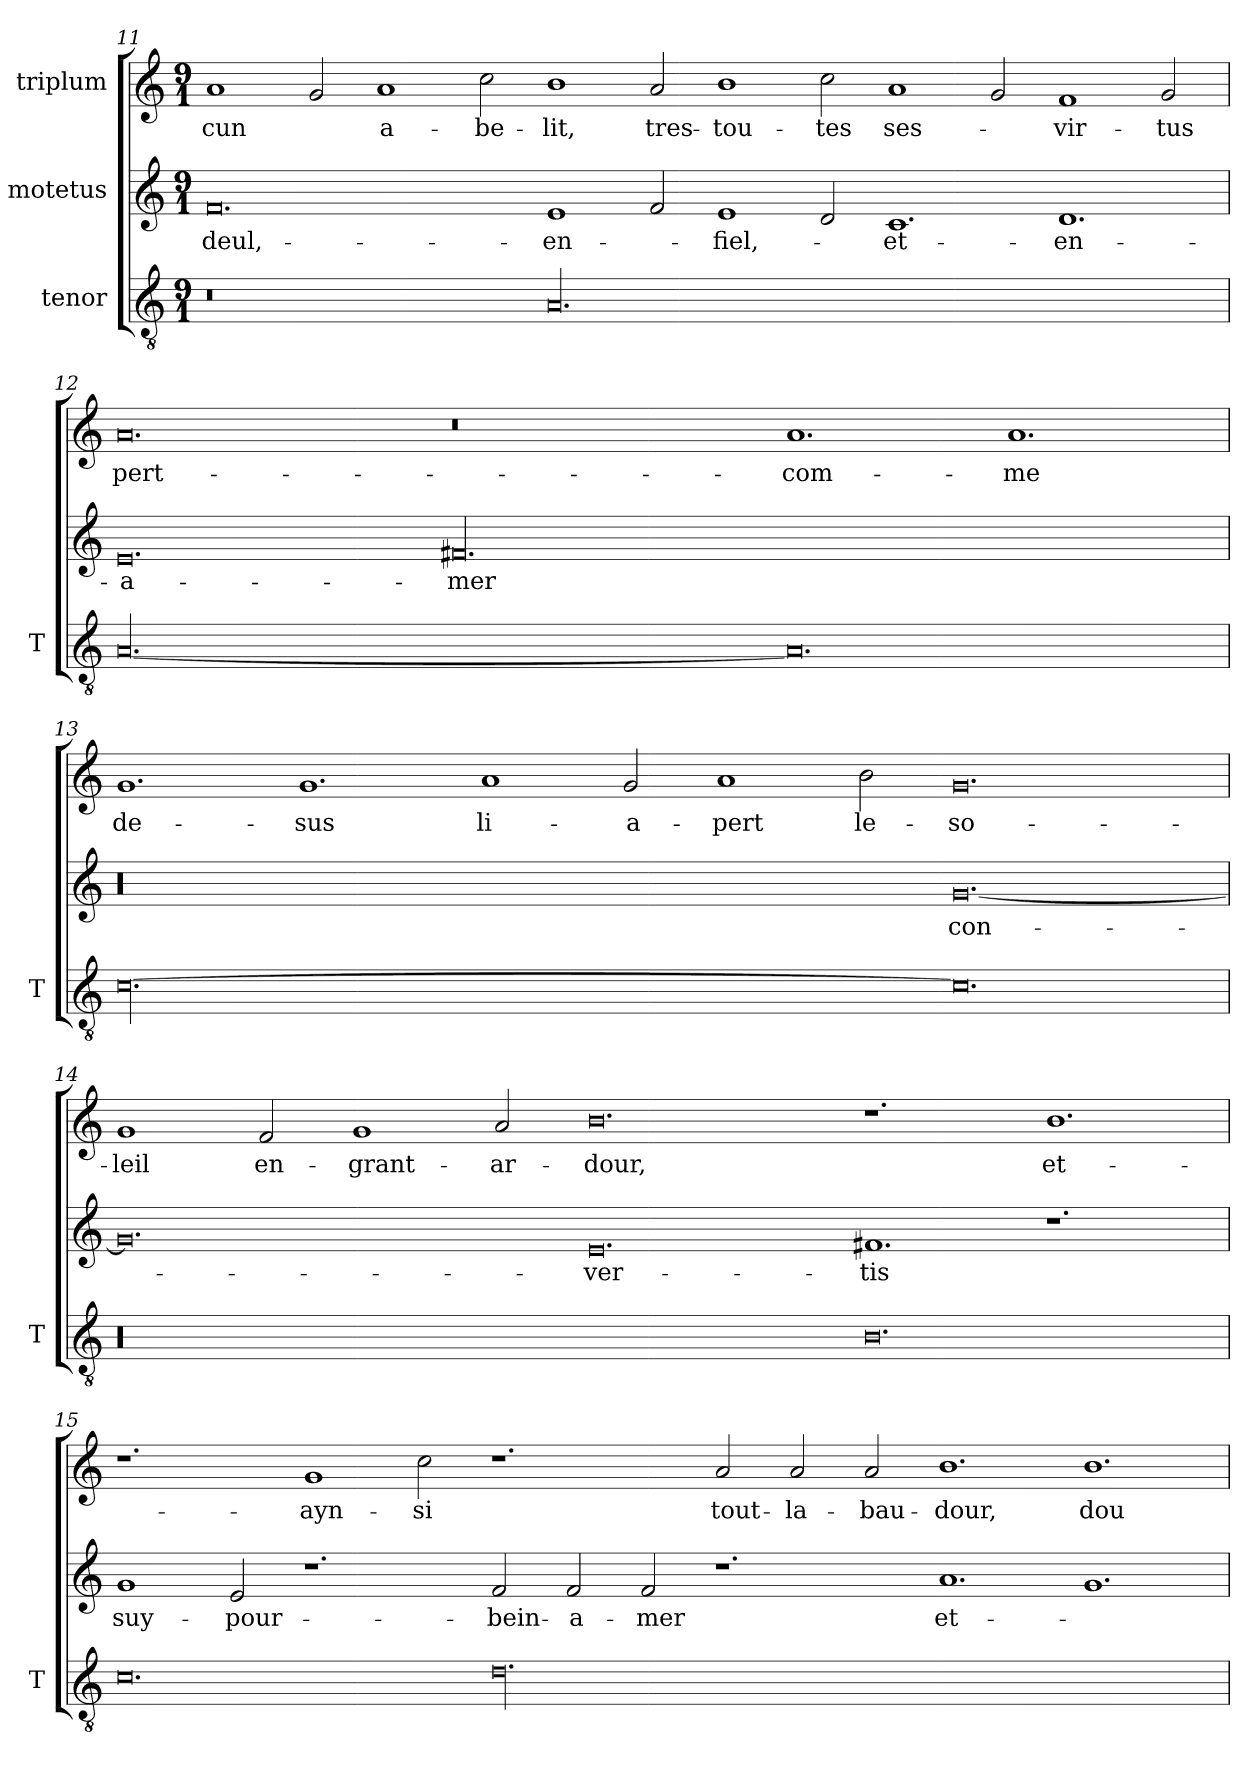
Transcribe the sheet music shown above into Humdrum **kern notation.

**kern	**kern	**text	**kern	**text
*part3	*part2	*part2	*part1	*part1
*staff3	*staff2	*staff2	*staff1	*staff1
*I"tenor	*I"motetus	*	*I"triplum	*
*I'T	*	*	*	*
*clefGv2	*clefG2	*	*clefG2	*
*k[]	*k[]	*	*k[]	*
*C:	*C:	*	*C:	*
*M9/1	*M9/1	*	*M9/1	*
=11	=11	=11	=11	=11
0.r	0.f/	deul,-	1a/	-cun
.	.	.	2g/	.
.	.	.	1a/	a-
.	.	.	2cc\	-be-
00.A/	1e/	en-	1b\	-lit,
.	2f/	.	2a/	tres-
.	1e/	fiel,-	1b\	-tou-
.	2d/	.	2cc\	-tes
.	1.c/	et-	1a/	ses-
.	.	.	2g/	.
.	1.d/	en-	1f/	vir-
.	.	.	2g/	-tus
!!LO:LB:g=z
=12	=12	=12	=12	=12
[00.A/	0.e/	a-	0.a/	pert-
.	00.f#X/	-mer	0.r	.
0.A/]	.	.	1.a/	com-
.	.	.	1.a/	-me
=13	=13	=13	=13	=13
[00.c\	00.r	.	1.g/	de-
.	.	.	1.g/	-sus
.	.	.	1a/	li-
.	.	.	2g/	a-
.	.	.	1a/	-pert
.	.	.	2b\	le-
0.c\]	[0.g/	con-	0.g/	so-
=14	=14	=14	=14	=14
00.r	0.g/]	.	1g/	-leil
.	.	.	2f/	en-
.	.	.	1g/	grant-
.	.	.	2a/	ar-
.	0.e/	-ver-	0.b\	-dour,
0.B\	1.f#X/	-tis	1.r	.
.	1.r	.	1.b\	et-
!!LO:PB:g=z
=15	=15	=15	=15	=15
0.c\	1g/	suy-	1.r	.
.	2e/	pour-	.	.
.	1.r	.	1g/	ayn-
.	.	.	2cc\	-si
00.d\	2f/	bein-	1.r	.
.	2f/	a-	.	.
.	2f/	-mer	.	.
.	1.r	.	2a/	tout-
.	.	.	2a/	la-
.	.	.	2a/	bau-
.	1.a/	et-	1.b\	-dour,
.	1.g/	.	1.b\	dou-
=	=	=	=	=
*-	*-	*-	*-	*-
